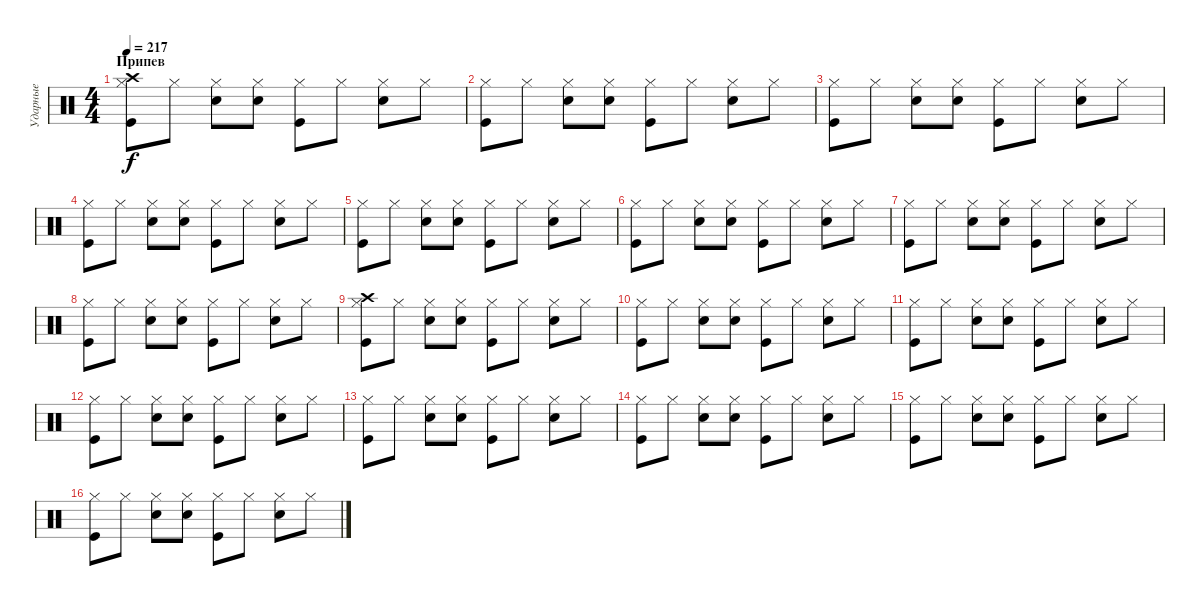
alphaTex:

\track ("Ударные" "Ударные") {instrument percussion}
\staff {score}
\articulation defaults
\ts (4 4)
\section ("" "Припев")
\tempo 217
\clef neutral
\ks c
("Kick (hit)" "Hi-Hat (closed)" "Crash high (hit)").8{dy f} "Hi-Hat (closed)".8 ("Snare (hit) 2" "Hi-Hat (closed)").8 ("Snare (hit) 2" "Hi-Hat (closed)").8 ("Kick (hit)" "Hi-Hat (closed)").8 "Hi-Hat (closed)".8 ("Snare (hit) 2" "Hi-Hat (closed)").8 "Hi-Hat (closed)".8 |
("Kick (hit)" "Hi-Hat (closed)").8 "Hi-Hat (closed)".8 ("Snare (hit) 2" "Hi-Hat (closed)").8 ("Snare (hit) 2" "Hi-Hat (closed)").8 ("Kick (hit)" "Hi-Hat (closed)").8 "Hi-Hat (closed)".8 ("Snare (hit) 2" "Hi-Hat (closed)").8 "Hi-Hat (closed)".8 |
("Kick (hit)" "Hi-Hat (closed)").8 "Hi-Hat (closed)".8 ("Snare (hit) 2" "Hi-Hat (closed)").8 ("Snare (hit) 2" "Hi-Hat (closed)").8 ("Kick (hit)" "Hi-Hat (closed)").8 "Hi-Hat (closed)".8 ("Snare (hit) 2" "Hi-Hat (closed)").8 "Hi-Hat (closed)".8 |
("Kick (hit)" "Hi-Hat (closed)").8 "Hi-Hat (closed)".8 ("Snare (hit) 2" "Hi-Hat (closed)").8 ("Snare (hit) 2" "Hi-Hat (closed)").8 ("Kick (hit)" "Hi-Hat (closed)").8 "Hi-Hat (closed)".8 ("Snare (hit) 2" "Hi-Hat (closed)").8 "Hi-Hat (closed)".8 |
("Kick (hit)" "Hi-Hat (closed)").8 "Hi-Hat (closed)".8 ("Snare (hit) 2" "Hi-Hat (closed)").8 ("Snare (hit) 2" "Hi-Hat (closed)").8 ("Kick (hit)" "Hi-Hat (closed)").8 "Hi-Hat (closed)".8 ("Snare (hit) 2" "Hi-Hat (closed)").8 "Hi-Hat (closed)".8 |
("Kick (hit)" "Hi-Hat (closed)").8 "Hi-Hat (closed)".8 ("Snare (hit) 2" "Hi-Hat (closed)").8 ("Snare (hit) 2" "Hi-Hat (closed)").8 ("Kick (hit)" "Hi-Hat (closed)").8 "Hi-Hat (closed)".8 ("Snare (hit) 2" "Hi-Hat (closed)").8 "Hi-Hat (closed)".8 |
("Kick (hit)" "Hi-Hat (closed)").8 "Hi-Hat (closed)".8 ("Snare (hit) 2" "Hi-Hat (closed)").8 ("Snare (hit) 2" "Hi-Hat (closed)").8 ("Kick (hit)" "Hi-Hat (closed)").8 "Hi-Hat (closed)".8 ("Snare (hit) 2" "Hi-Hat (closed)").8 "Hi-Hat (closed)".8 |
("Kick (hit)" "Hi-Hat (closed)").8 "Hi-Hat (closed)".8 ("Snare (hit) 2" "Hi-Hat (closed)").8 ("Snare (hit) 2" "Hi-Hat (closed)").8 ("Kick (hit)" "Hi-Hat (closed)").8 "Hi-Hat (closed)".8 ("Snare (hit) 2" "Hi-Hat (closed)").8 "Hi-Hat (closed)".8 |
("Kick (hit)" "Hi-Hat (closed)" "Crash high (hit)").8 "Hi-Hat (closed)".8 ("Snare (hit) 2" "Hi-Hat (closed)").8 ("Snare (hit) 2" "Hi-Hat (closed)").8 ("Kick (hit)" "Hi-Hat (closed)").8 "Hi-Hat (closed)".8 ("Snare (hit) 2" "Hi-Hat (closed)").8 "Hi-Hat (closed)".8 |
("Kick (hit)" "Hi-Hat (closed)").8 "Hi-Hat (closed)".8 ("Snare (hit) 2" "Hi-Hat (closed)").8 ("Snare (hit) 2" "Hi-Hat (closed)").8 ("Kick (hit)" "Hi-Hat (closed)").8 "Hi-Hat (closed)".8 ("Snare (hit) 2" "Hi-Hat (closed)").8 "Hi-Hat (closed)".8 |
("Kick (hit)" "Hi-Hat (closed)").8 "Hi-Hat (closed)".8 ("Snare (hit) 2" "Hi-Hat (closed)").8 ("Snare (hit) 2" "Hi-Hat (closed)").8 ("Kick (hit)" "Hi-Hat (closed)").8 "Hi-Hat (closed)".8 ("Snare (hit) 2" "Hi-Hat (closed)").8 "Hi-Hat (closed)".8 |
("Kick (hit)" "Hi-Hat (closed)").8 "Hi-Hat (closed)".8 ("Snare (hit) 2" "Hi-Hat (closed)").8 ("Snare (hit) 2" "Hi-Hat (closed)").8 ("Kick (hit)" "Hi-Hat (closed)").8 "Hi-Hat (closed)".8 ("Snare (hit) 2" "Hi-Hat (closed)").8 "Hi-Hat (closed)".8 |
("Kick (hit)" "Hi-Hat (closed)").8 "Hi-Hat (closed)".8 ("Snare (hit) 2" "Hi-Hat (closed)").8 ("Snare (hit) 2" "Hi-Hat (closed)").8 ("Kick (hit)" "Hi-Hat (closed)").8 "Hi-Hat (closed)".8 ("Snare (hit) 2" "Hi-Hat (closed)").8 "Hi-Hat (closed)".8 |
("Kick (hit)" "Hi-Hat (closed)").8 "Hi-Hat (closed)".8 ("Snare (hit) 2" "Hi-Hat (closed)").8 ("Snare (hit) 2" "Hi-Hat (closed)").8 ("Kick (hit)" "Hi-Hat (closed)").8 "Hi-Hat (closed)".8 ("Snare (hit) 2" "Hi-Hat (closed)").8 "Hi-Hat (closed)".8 |
("Kick (hit)" "Hi-Hat (closed)").8 "Hi-Hat (closed)".8 ("Snare (hit) 2" "Hi-Hat (closed)").8 ("Snare (hit) 2" "Hi-Hat (closed)").8 ("Kick (hit)" "Hi-Hat (closed)").8 "Hi-Hat (closed)".8 ("Snare (hit) 2" "Hi-Hat (closed)").8 "Hi-Hat (closed)".8 |
("Kick (hit)" "Hi-Hat (closed)").8 "Hi-Hat (closed)".8 ("Snare (hit) 2" "Hi-Hat (closed)").8 ("Snare (hit) 2" "Hi-Hat (closed)").8 ("Kick (hit)" "Hi-Hat (closed)").8 "Hi-Hat (closed)".8 ("Snare (hit) 2" "Hi-Hat (closed)").8 "Hi-Hat (closed)".8
